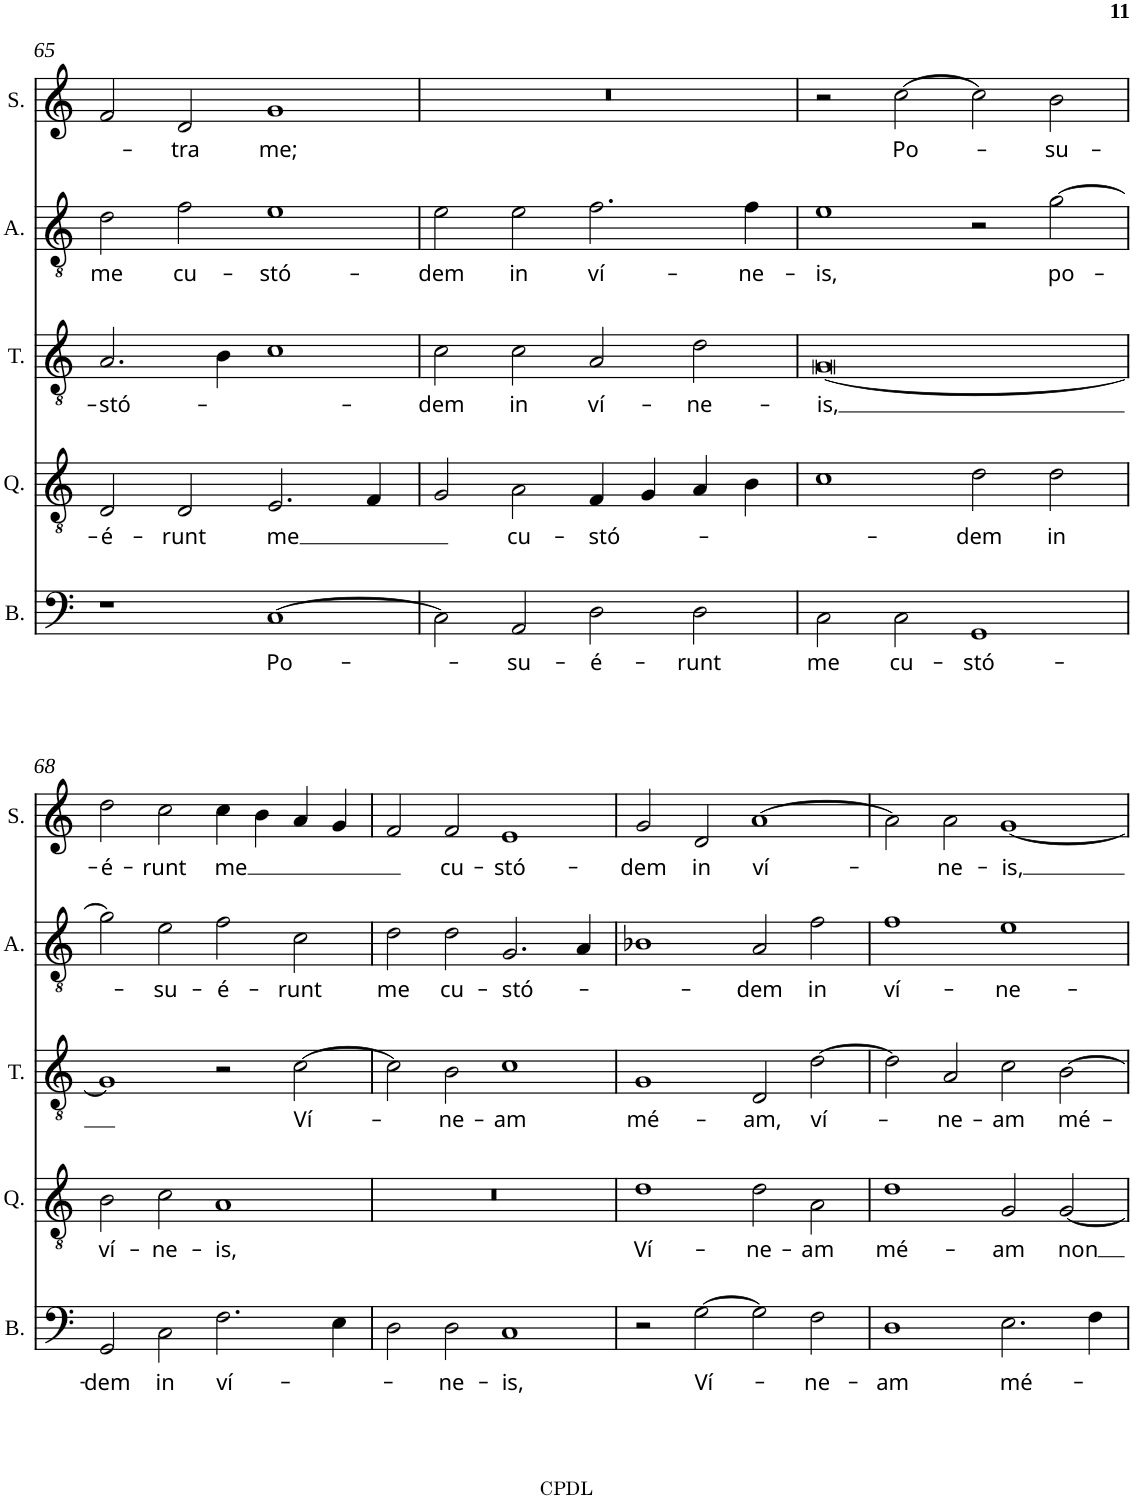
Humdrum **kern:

**kern	**text	**kern	**text	**kern	**text	**kern	**text	**kern	**text
*part5	*part5	*part4	*part4	*part3	*part3	*part2	*part2	*part1	*part1
*staff5	*staff5	*staff4	*staff4	*staff3	*staff3	*staff2	*staff2	*staff1	*staff1
*I"Bassus	*	*I"Quintus	*	*I"Tenor	*	*I"Altus	*	*I"Superius	*
*I'B.	*	*I'Q.	*	*I'T.	*	*I'A.	*	*I'S.	*
!!LO:PB:g=z
*clefF4	*	*clefGv2	*	*clefGv2	*	*clefGv2	*	*clefG2	*
*	*	*Trd8c14	*	*	*	*Trd1c2	*	*	*
*k[]	*	*k[]	*	*k[]	*	*k[]	*	*k[]	*
*M4/2	*	*M4/2	*	*M4/2	*	*M4/2	*	*M4/2	*
=65	=65	=65	=65	=65	=65	=65	=65	=65	=65
!	!	!	!LO:LY:b	!	!LO:LY:b	!	!LO:LY:b	!	!
1r	.	2D/	-é-	2.A/	-stó-	2d\	me	2f/	.
!	!	!	!LO:LY:b	!	!	!	!LO:LY:b	!	!LO:LY:b
.	.	2D/	-runt	.	.	2f\	cu-	2d/	-tra
.	.	.	.	4B\	.	.	.	.	.
!	!LO:LY:b	!	!LO:LY:b	!	!	!	!LO:LY:b	!	!LO:LY:b
[1C	Po-	2.E/	me	1c	.	1e	-stó-	1g	me;
.	.	4F/	.	.	.	.	.	.	.
=66	=66	=66	=66	=66	=66	=66	=66	=66	=66
!	!	!	!	!	!LO:LY:b	!	!LO:LY:b	!	!
2C\]	.	2G/	.	2c\	-dem	2e\	-dem	0r	.
!	!LO:LY:b	!	!LO:LY:b	!	!LO:LY:b	!	!LO:LY:b	!	!
2AA/	-su-	2A\	cu-	2c\	in	2e\	in	.	.
!	!LO:LY:b	!	!LO:LY:b	!	!LO:LY:b	!	!LO:LY:b	!	!
2D\	-é-	4F/	-stó-	2A/	ví-	2.f\	ví-	.	.
.	.	4G/	.	.	.	.	.	.	.
!	!LO:LY:b	!	!	!	!LO:LY:b	!	!	!	!
2D\	-runt	4A/	.	2d\	-ne-	.	.	.	.
!	!	!	!	!	!	!	!LO:LY:b	!	!
.	.	4B\	.	.	.	4f\	-ne-	.	.
=67	=67	=67	=67	=67	=67	=67	=67	=67	=67
!	!LO:LY:b	!	!	!	!LO:LY:b	!	!LO:LY:b	!	!
2C\	me	1c	.	[0G	-is,	1e	-is,	2r	.
!	!LO:LY:b	!	!	!	!	!	!	!	!LO:LY:b
2C\	cu-	.	.	.	.	.	.	[2cc\	Po-
!	!LO:LY:b	!	!LO:LY:b	!	!	!	!	!	!
1GG	-stó-	2d\	-dem	.	.	2r	.	2cc\]	.
!	!	!	!LO:LY:b	!	!	!	!LO:LY:b	!	!LO:LY:b
.	.	2d\	in	.	.	[2g\	po-	2b\	-su-
!!LO:LB:g=z
=68	=68	=68	=68	=68	=68	=68	=68	=68	=68
!	!LO:LY:b	!	!LO:LY:b	!	!	!	!	!	!LO:LY:b
2GG/	-dem	2B\	ví-	1G]	.	2g\]	.	2dd\	-é-
!	!LO:LY:b	!	!LO:LY:b	!	!	!	!LO:LY:b	!	!LO:LY:b
2C\	in	2c\	-ne-	.	.	2e\	-su-	2cc\	-runt
!	!LO:LY:b	!	!LO:LY:b	!	!	!	!LO:LY:b	!	!LO:LY:b
2.F\	ví-	1A	-is,	2r	.	2f\	-é-	4cc\	me
.	.	.	.	.	.	.	.	4b\	.
!	!	!	!	!	!LO:LY:b	!	!LO:LY:b	!	!
.	.	.	.	[2c\	Ví-	2c\	-runt	4a/	.
4E\	.	.	.	.	.	.	.	4g/	.
=69	=69	=69	=69	=69	=69	=69	=69	=69	=69
!	!	!	!	!	!	!	!LO:LY:b	!	!
2D\	.	0r	.	2c\]	.	2d\	me	2f/	.
!	!LO:LY:b	!	!	!	!LO:LY:b	!	!LO:LY:b	!	!LO:LY:b
2D\	-ne-	.	.	2B\	-ne-	2d\	cu-	2f/	cu-
!	!LO:LY:b	!	!	!	!LO:LY:b	!	!LO:LY:b	!	!LO:LY:b
1C	-is,	.	.	1c	-am	2.G/	-stó-	1e	-stó-
.	.	.	.	.	.	4A/	.	.	.
=70	=70	=70	=70	=70	=70	=70	=70	=70	=70
!	!	!	!LO:LY:b	!	!LO:LY:b	!	!	!	!LO:LY:b
2r	.	1d	Ví-	1G	mé-	1B-X	.	2g/	-dem
!	!LO:LY:b	!	!	!	!	!	!	!	!LO:LY:b
[2G\	Ví-	.	.	.	.	.	.	2d/	in
!	!	!	!LO:LY:b	!	!LO:LY:b	!	!LO:LY:b	!	!LO:LY:b
2G\]	.	2d\	-ne-	2D/	-am,	2A/	-dem	[1a	ví-
!	!LO:LY:b	!	!LO:LY:b	!	!LO:LY:b	!	!LO:LY:b	!	!
2F\	-ne-	2A\	-am	[2d\	ví-	2f\	in	.	.
=71	=71	=71	=71	=71	=71	=71	=71	=71	=71
!	!LO:LY:b	!	!LO:LY:b	!	!	!	!LO:LY:b	!	!
1D	-am	1d	mé-	2d\]	.	1f	ví-	2a\]	.
!	!	!	!	!	!LO:LY:b	!	!	!	!LO:LY:b
.	.	.	.	2A/	-ne-	.	.	2a\	-ne-
!	!LO:LY:b	!	!LO:LY:b	!	!LO:LY:b	!	!LO:LY:b	!	!LO:LY:b
2.E\	mé-	2G/	-am	2c\	-am	1e	-ne-	[1g	-is,
!	!	!	!LO:LY:b	!	!LO:LY:b	!	!	!	!
.	.	[2G/	non	[2B\	mé-	.	.	.	.
4F\	.	.	.	.	.	.	.	.	.
=	=	=	=	=	=	=	=	=	=
*-	*-	*-	*-	*-	*-	*-	*-	*-	*-
